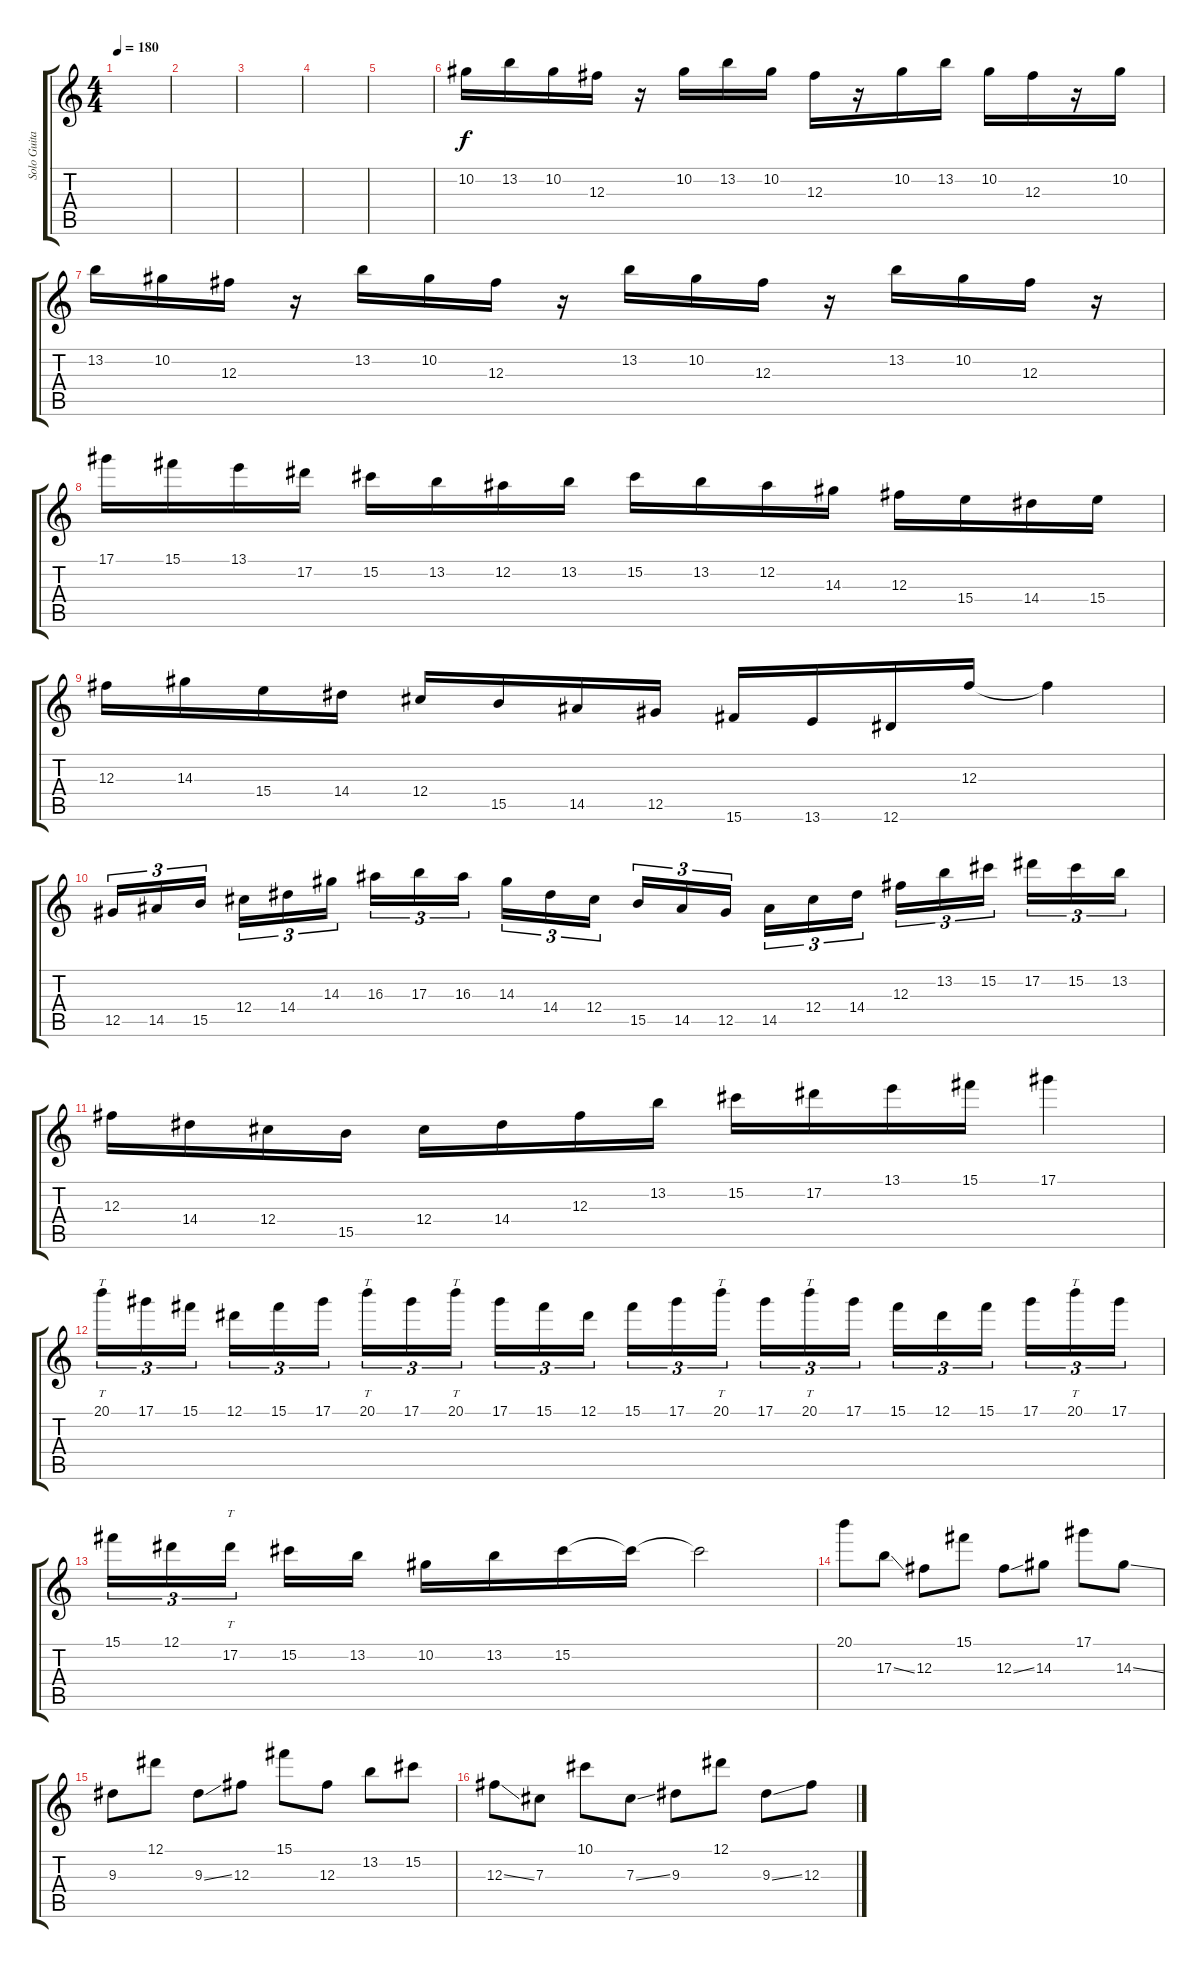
\track ("Solo Guitar" "Solo Guita") {instrument distortionguitar}
\staff {score tabs}
\tuning (Eb4 Bb3 Gb3 Db3 Ab2 Eb2) {hide}
\ts (4 4)
\tempo 180
\clef g2
\ks c
|
|
|
|
|
10.2.16 13.2.16 10.2.16 12.3.16 r.16 10.2.16 13.2.16 10.2.16 12.3.16 r.16 10.2.16 13.2.16 10.2.16 12.3.16 r.16 10.2.16 |
13.2.16 10.2.16 12.3.16 r.16 13.2.16 10.2.16 12.3.16 r.16 13.2.16 10.2.16 12.3.16 r.16 13.2.16 10.2.16 12.3.16 r.16 |
17.1.16 15.1.16 13.1.16 17.2.16 15.2.16 13.2.16 12.2.16 13.2.16 15.2.16 13.2.16 12.2.16 14.3.16 12.3.16 15.4.16 14.4.16 15.4.16 |
12.3.16 14.3.16 15.4.16 14.4.16 12.4.16 15.5.16 14.5.16 12.5.16 15.6.16 13.6.16 12.6.16 12.3.16 12.3{t}.4 |
12.5.16{tu (3 2)} 14.5.16{tu (3 2)} 15.5.16{tu (3 2)} 12.4.16{tu (3 2)} 14.4.16{tu (3 2)} 14.3.16{tu (3 2)} 16.3.16{tu (3 2)} 17.3.16{tu (3 2)} 16.3.16{tu (3 2)} 14.3.16{tu (3 2)} 14.4.16{tu (3 2)} 12.4.16{tu (3 2)} 15.5.16{tu (3 2)} 14.5.16{tu (3 2)} 12.5.16{tu (3 2)} 14.5.16{tu (3 2)} 12.4.16{tu (3 2)} 14.4.16{tu (3 2)} 12.3.16{tu (3 2)} 13.2.16{tu (3 2)} 15.2.16{tu (3 2)} 17.2.16{tu (3 2)} 15.2.16{tu (3 2)} 13.2.16{tu (3 2)} |
12.3.16 14.4.16 12.4.16 15.5.16 12.4.16 14.4.16 12.3.16 13.2.16 15.2.16 17.2.16 13.1.16 15.1.16 17.1.4 |
20.1.16{tt tu (3 2)} 17.1.16{tu (3 2)} 15.1.16{tu (3 2)} 12.1.16{tu (3 2)} 15.1.16{tu (3 2)} 17.1.16{tu (3 2)} 20.1.16{tt tu (3 2)} 17.1.16{tu (3 2)} 20.1.16{tt tu (3 2)} 17.1.16{tu (3 2)} 15.1.16{tu (3 2)} 12.1.16{tu (3 2)} 15.1.16{tu (3 2)} 17.1.16{tu (3 2)} 20.1.16{tt tu (3 2)} 17.1.16{tu (3 2)} 20.1.16{tt tu (3 2)} 17.1.16{tu (3 2)} 15.1.16{tu (3 2)} 12.1.16{tu (3 2)} 15.1.16{tu (3 2)} 17.1.16{tu (3 2)} 20.1.16{tt tu (3 2)} 17.1.16{tu (3 2)} |
15.1.16{tu (3 2)} 12.1.16{tu (3 2)} 17.2.16{tt tu (3 2)} 15.2.16 13.2.16 10.2.16 13.2.16 15.2.16 15.2{t}.16 15.2{t}.2 |
20.1.8 17.3{ss}.8 12.3.8 15.1.8 12.3{ss}.8 14.3.8 17.1.8 14.3{ss}.8 |
9.3.8 12.1.8 9.3{ss}.8 12.3.8 15.1.8 12.3.8 13.2.8 15.2.8 |
12.3{ss}.8 7.3.8 10.1.8 7.3{ss}.8 9.3.8 12.1.8 9.3{ss}.8 12.3.8
